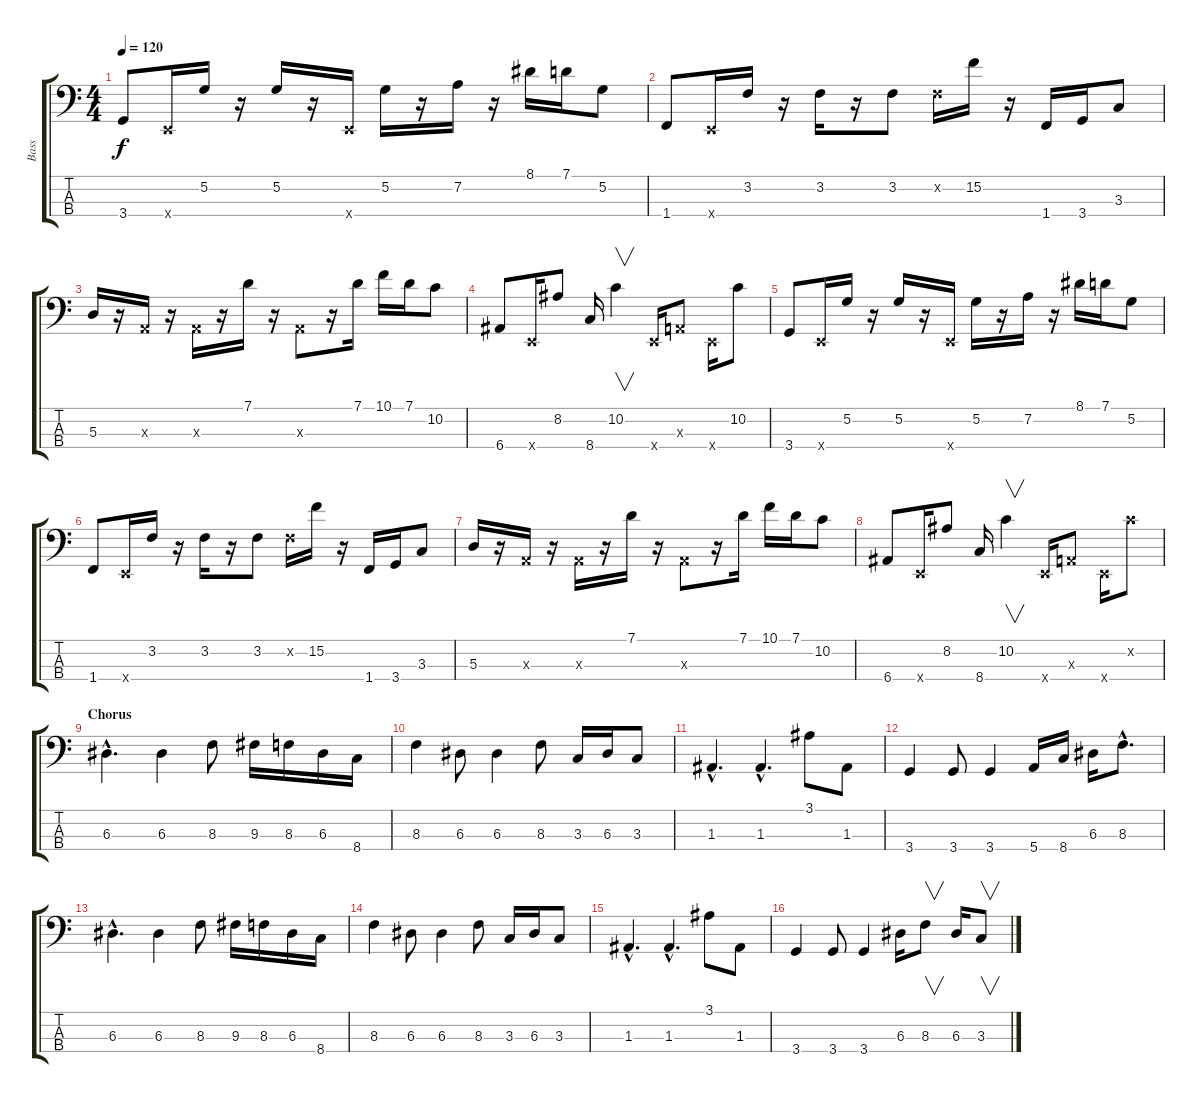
\track ("Bass" "Bass") {instrument slapbass1}
\staff {score tabs}
\tuning (G2 D2 A1 E1) {hide}
\ts (4 4)
\tempo 120
\clef f4
\ks c
3.4.8{dy f} 0.4{x}.16 5.2.16 r.16 5.2.16 r.16 0.4{x}.16 5.2.16 r.16 7.2.16 r.16 8.1.16 7.1.16 5.2.8 |
1.4.8 0.4{x}.16 3.2.16 r.16 3.2.16 r.16 3.2.8 3.2{x}.16 15.2.16 r.16 1.4.16 3.4.16 3.3.8 |
5.3.16 r.16 0.3{x}.16 r.16 0.3{x}.16 r.16 7.1.16 r.16 0.3{x}.8 r.16 7.1.16 10.1.16 7.1.16 10.2.8 |
6.4.8 0.4{x}.16 8.2.8 8.4.16 10.2.4{v} 0.4{x}.16 0.3{x}.8 0.4{x}.16 10.2.8 |
3.4.8 0.4{x}.16 5.2.16 r.16 5.2.16 r.16 0.4{x}.16 5.2.16 r.16 7.2.16 r.16 8.1.16 7.1.16 5.2.8 |
1.4.8 0.4{x}.16 3.2.16 r.16 3.2.16 r.16 3.2.8 3.2{x}.16 15.2.16 r.16 1.4.16 3.4.16 3.3.8 |
5.3.16 r.16 0.3{x}.16 r.16 0.3{x}.16 r.16 7.1.16 r.16 0.3{x}.8 r.16 7.1.16 10.1.16 7.1.16 10.2.8 |
6.4.8 0.4{x}.16 8.2.8 8.4.16 10.2.4{v} 0.4{x}.16 0.3{x}.8 0.4{x}.16 10.2{x}.8 |
\section ("" "Chorus")
6.3{hac}.4{d instrument electricbassfinger} 6.3.4 8.3.8 9.3.16 8.3.16 6.3.16 8.4.16 |
8.3.4 6.3.8 6.3.4 8.3.8 3.3.16 6.3.16 3.3.8 |
1.3{hac}.4{d} 1.3{hac}.4{d} 3.1.8 1.3.8 |
3.4.4 3.4.8 3.4.4 5.4.16 8.4.16 6.3.16 8.3{hac}.8{d} |
6.3{hac}.4{d} 6.3.4 8.3.8 9.3.16 8.3.16 6.3.16 8.4.16 |
8.3.4 6.3.8 6.3.4 8.3.8 3.3.16 6.3.16 3.3.8 |
1.3{hac}.4{d} 1.3{hac}.4{d} 3.1.8 1.3.8 |
3.4.4 3.4.8 3.4.4 6.3.16 8.3.8{v} 6.3.16 3.3.8{v}
